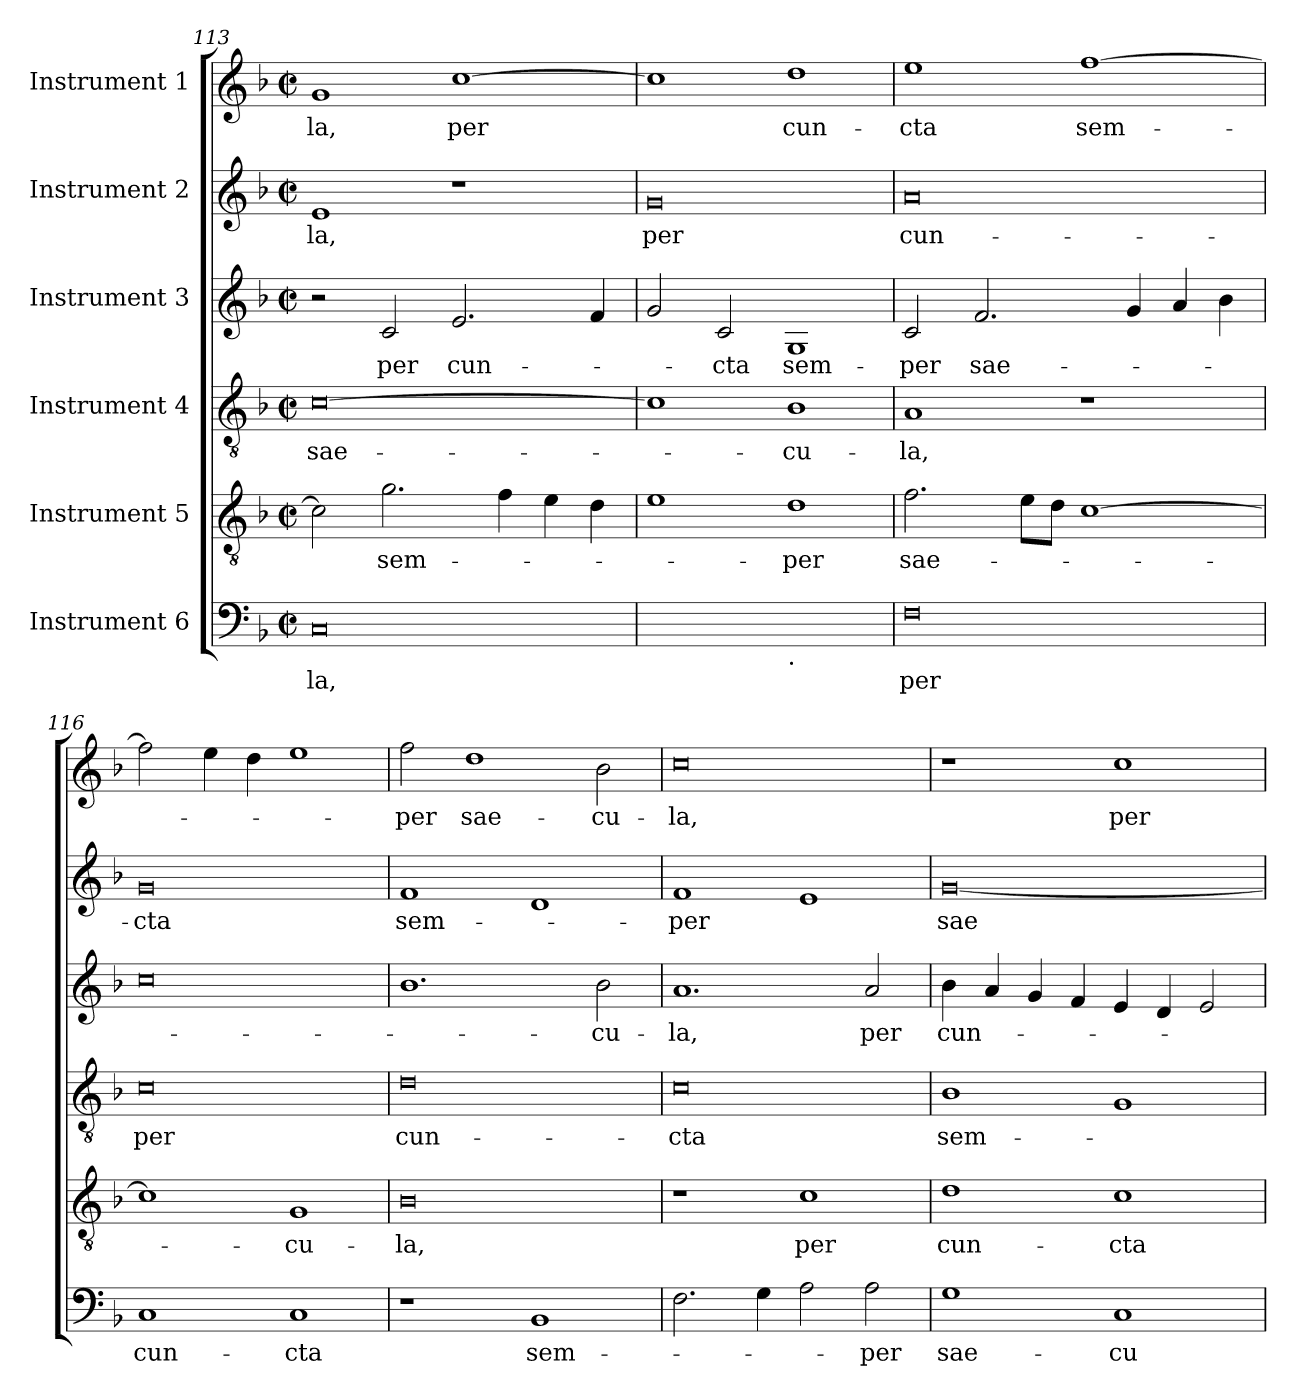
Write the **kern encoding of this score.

**kern	**text	**kern	**text	**kern	**text	**kern	**text	**kern	**text	**kern	**text
*part6	*part6	*part5	*part5	*part4	*part4	*part3	*part3	*part2	*part2	*part1	*part1
*staff6	*staff6	*staff5	*staff5	*staff4	*staff4	*staff3	*staff3	*staff2	*staff2	*staff1	*staff1
*I"Instrument 6	*	*I"Instrument 5	*	*I"Instrument 4	*	*I"Instrument 3	*	*I"Instrument 2	*	*I"Instrument 1	*
*clefF4	*	*clefGv2	*	*clefGv2	*	*clefG2	*	*clefG2	*	*clefG2	*
*k[b-]	*	*k[b-]	*	*k[b-]	*	*k[b-]	*	*k[b-]	*	*k[b-]	*
*F:	*	*F:	*	*F:	*	*F:	*	*F:	*	*F:	*
*M2/2	*	*M2/2	*	*M2/2	*	*M2/2	*	*M2/2	*	*M2/2	*
*met(c|)	*	*met(c|)	*	*met(c|)	*	*met(c|)	*	*met(c|)	*	*met(c|)	*
=113	=113	=113	=113	=113	=113	=113	=113	=113	=113	=113	=113
!	!LO:LY:b	!	!	!	!LO:LY:b	!	!	!	!LO:LY:b	!	!LO:LY:b
0C	-la,	2c\]	.	[>0c	sae-	2r	.	1e	-la,	1g	-la,
!	!	!	!LO:LY:b	!	!	!	!LO:LY:b	!	!	!	!
.	.	2.g\	sem-	.	.	2c/	per	.	.	.	.
!	!	!	!	!	!	!	!LO:LY:b	!	!	!	!LO:LY:b
.	.	.	.	.	.	2.e/	cun-	1r	.	[>1cc	per
.	.	4f\	.	.	.	.	.	.	.	.	.
.	.	4e\	.	.	.	.	.	.	.	.	.
.	.	4d\	.	.	.	4f/	.	.	.	.	.
=114	=114	=114	=114	=114	=114	=114	=114	=114	=114	=114	=114
!	!	!	!	!	!	!	!	!	!LO:LY:b	!	!
1ryy	.	1e	.	1c]	.	2g/	.	0g	per	1cc]	.
!	!	!	!	!	!	!	!LO:LY:b	!	!	!	!
.	.	.	.	.	.	2c/	-cta	.	.	.	.
!LO:TX:b:t=.	!	!	!	!	!	!	!	!	!	!	!
!	!	!	!LO:LY:b	!	!LO:LY:b	!	!LO:LY:b	!	!	!	!LO:LY:b
1ryy	.	1d	-per	1B-	-cu-	1G	sem-	.	.	1dd	cun-
=115	=115	=115	=115	=115	=115	=115	=115	=115	=115	=115	=115
!	!LO:LY:b	!	!LO:LY:b	!	!LO:LY:b	!	!LO:LY:b	!	!LO:LY:b	!	!LO:LY:b
0F	per	2.f\	sae-	1A	-la,	2c/	-per	0a	cun-	1ee	-cta
!	!	!	!	!	!	!	!LO:LY:b	!	!	!	!
.	.	.	.	.	.	2.f/	sae-	.	.	.	.
.	.	8e\L	.	.	.	.	.	.	.	.	.
.	.	8d\J	.	.	.	.	.	.	.	.	.
!	!	!	!	!	!	!	!	!	!	!	!LO:LY:b
.	.	[>1c	.	1r	.	.	.	.	.	[>1ff	sem-
.	.	.	.	.	.	4g/	.	.	.	.	.
.	.	.	.	.	.	4a/	.	.	.	.	.
.	.	.	.	.	.	4b-\	.	.	.	.	.
!!LO:PB:g=z
=116	=116	=116	=116	=116	=116	=116	=116	=116	=116	=116	=116
!	!LO:LY:b	!	!	!	!LO:LY:b	!	!	!	!LO:LY:b	!	!
1C	cun-	1c]	.	0c	per	0cc	.	0g	-cta	2ff\]	.
.	.	.	.	.	.	.	.	.	.	4ee\	.
.	.	.	.	.	.	.	.	.	.	4dd\	.
!	!LO:LY:b	!	!LO:LY:b	!	!	!	!	!	!	!	!
1C	-cta	1G	-cu-	.	.	.	.	.	.	1ee	.
!!LO:PB:g=z
=117	=117	=117	=117	=117	=117	=117	=117	=117	=117	=117	=117
!	!	!	!LO:LY:b	!	!LO:LY:b	!	!	!	!LO:LY:b	!	!LO:LY:b
1r	.	0B-	-la,	0d	cun-	1.b-	.	1f	sem-	2ff\	-per
!	!	!	!	!	!	!	!	!	!	!	!LO:LY:b
.	.	.	.	.	.	.	.	.	.	1dd	sae-
!	!LO:LY:b	!	!	!	!	!	!	!	!	!	!
1BB-	sem-	.	.	.	.	.	.	1d	.	.	.
!	!	!	!	!	!	!	!LO:LY:b	!	!	!	!LO:LY:b
.	.	.	.	.	.	2b-\	-cu-	.	.	2b-\	-cu-
=118	=118	=118	=118	=118	=118	=118	=118	=118	=118	=118	=118
!	!	!	!	!	!LO:LY:b	!	!LO:LY:b	!	!LO:LY:b	!	!LO:LY:b
2.F\	.	1r	.	0c	-cta	1.a	-la,	1f	-per	0cc	-la,
4G\	.	.	.	.	.	.	.	.	.	.	.
!	!	!	!LO:LY:b	!	!	!	!	!	!	!	!
2A\	.	1c	per	.	.	.	.	1e	.	.	.
!	!LO:LY:b	!	!	!	!	!	!LO:LY:b	!	!	!	!
2A\	-per	.	.	.	.	2a/	per	.	.	.	.
=119	=119	=119	=119	=119	=119	=119	=119	=119	=119	=119	=119
!	!LO:LY:b	!	!LO:LY:b	!	!LO:LY:b	!	!LO:LY:b	!	!LO:LY:b	!	!
1G	sae-	1d	cun-	1B-	sem-	4b-\	cun-	[<0g	sae-	1r	.
.	.	.	.	.	.	4a/	.	.	.	.	.
.	.	.	.	.	.	4g/	.	.	.	.	.
.	.	.	.	.	.	4f/	.	.	.	.	.
!	!LO:LY:b	!	!LO:LY:b	!	!	!	!	!	!	!	!LO:LY:b
1C	-cu-	1c	-cta	1G	.	4e/	.	.	.	1cc	per
.	.	.	.	.	.	4d/	.	.	.	.	.
.	.	.	.	.	.	2e/	.	.	.	.	.
=	=	=	=	=	=	=	=	=	=	=	=
*-	*-	*-	*-	*-	*-	*-	*-	*-	*-	*-	*-
